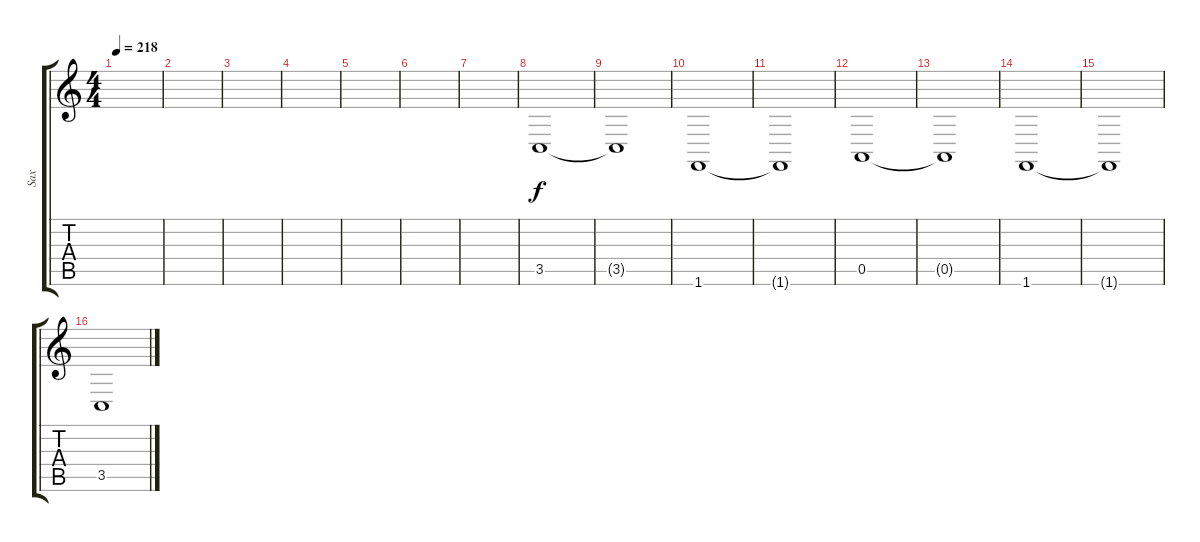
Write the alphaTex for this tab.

\track ("Sax" "Sax") {instrument baritonesax}
\staff {score tabs}
\tuning (E4 B3 G3 D3 A2 E2) {hide}
\ts (4 4)
\tempo 218
\clef g2
\ks c
|
|
|
|
|
|
|
3.5.1 |
3.5{t}.1 |
1.6.1 |
1.6{t}.1 |
0.5.1 |
0.5{t}.1 |
1.6.1 |
1.6{t}.1 |
3.5.1
